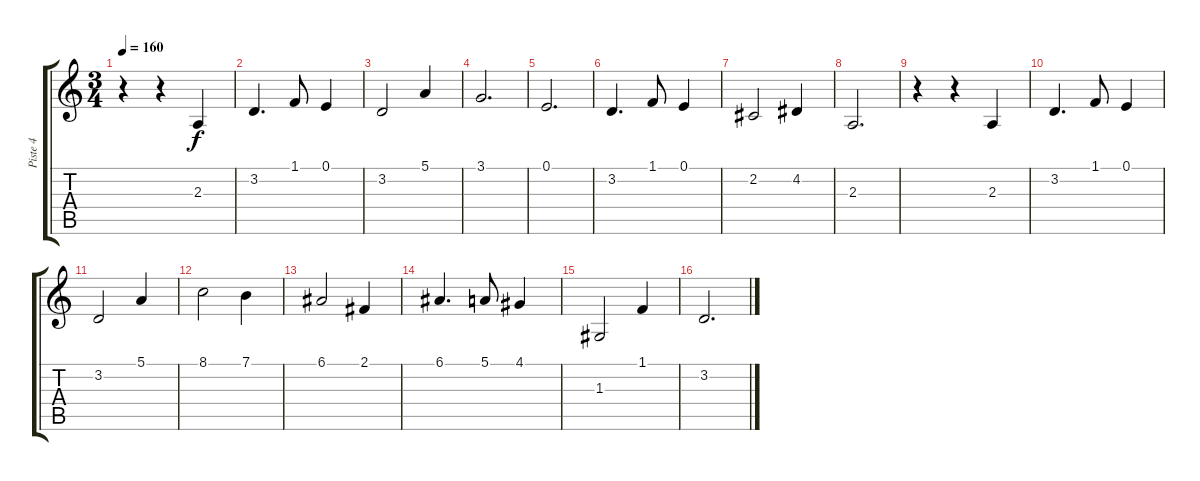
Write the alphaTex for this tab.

\track ("Piste 4" "Piste 4") {instrument electricpiano1}
\staff {score tabs}
\tuning (E4 B3 G3 D3 A2 E2) {hide}
\ts (3 4)
\tempo 160
\clef g2
\ks c
r.4{dy f instrument electricpiano1} r.4 2.3.4 |
3.2.4{d} 1.1.8 0.1.4 |
3.2.2 5.1.4 |
3.1.2{d} |
0.1.2{d} |
3.2.4{d} 1.1.8 0.1.4 |
2.2.2 4.2.4 |
2.3.2{d} |
r.4 r.4 2.3.4 |
3.2.4{d} 1.1.8 0.1.4 |
3.2.2 5.1.4 |
8.1.2 7.1.4 |
6.1.2 2.1.4 |
6.1.4{d} 5.1.8 4.1.4 |
1.3.2 1.1.4 |
3.2.2{d}
